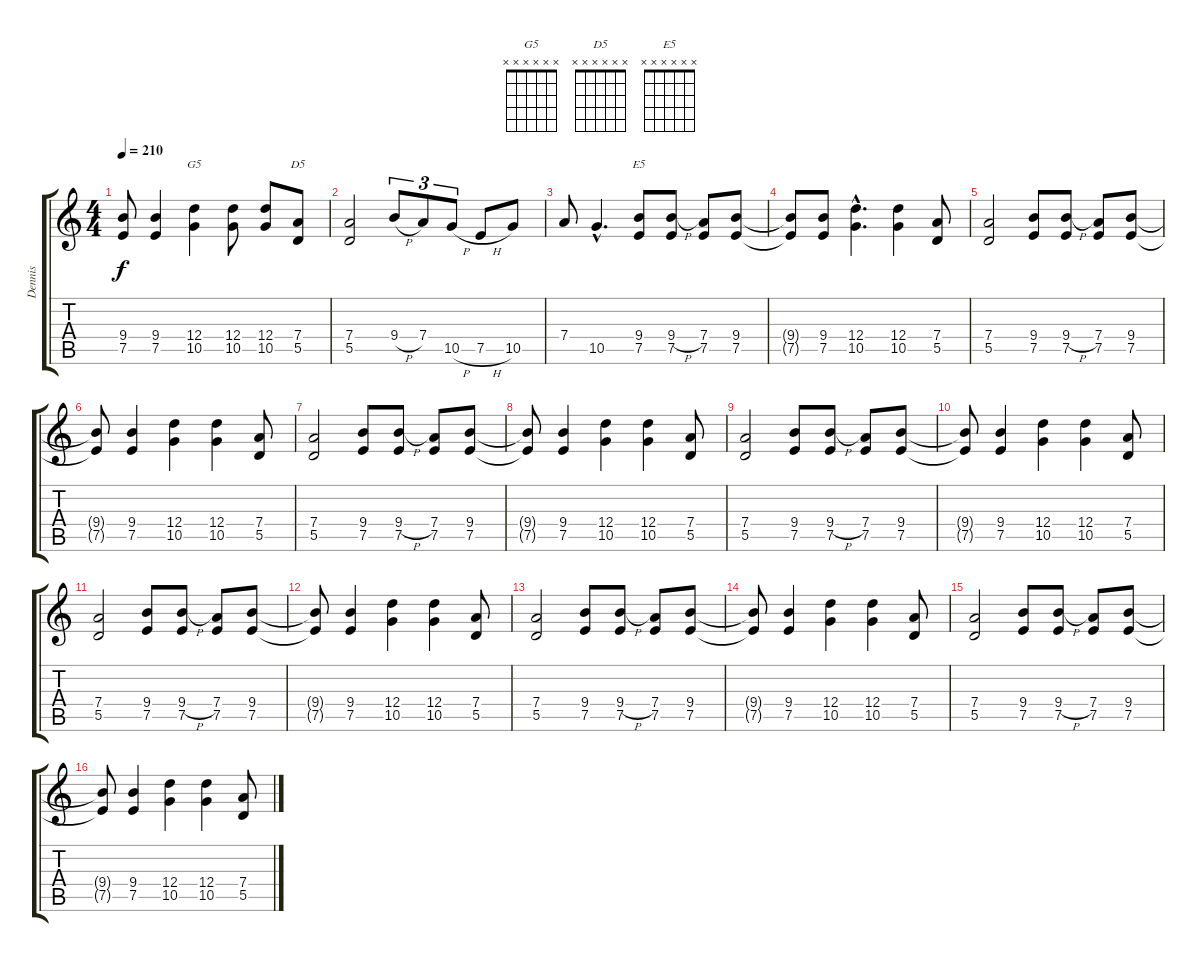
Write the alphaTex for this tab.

\track ("Dennis" "Dennis") {instrument distortionguitar}
\staff {score tabs}
\tuning (E4 B3 G3 D3 A2 E2) {hide}
\chord ("G5" x x x x x x) {firstfret 0}
\chord ("D5" x x x x x x) {firstfret 0}
\chord ("E5" x x x x x x) {firstfret 0}
\ts (4 4)
\tempo 210
\clef g2
\ks c
(9.4{t} 7.5{t}).8{dy f} (9.4 7.5).4 (12.4 10.5).4{ch "G5"} (12.4 10.5).8 (12.4 10.5).8 (7.4 5.5).8{ch "D5"} |
(7.4 5.5).2 9.4{h}.8{tu (3 2)} 7.4.8{tu (3 2)} 10.5{h}.8{tu (3 2)} 7.5{h}.8 10.5.8 |
7.4.8 10.5{hac}.4{d} (9.4 7.5).8{ch "E5"} (9.4{h} 7.5).8 (7.4 7.5).8 (9.4 7.5).8 |
(9.4{t} 7.5{t}).8 (9.4 7.5).8 (12.4{hac} 10.5{hac}).4{d} (12.4 10.5).4 (7.4 5.5).8 |
(7.4 5.5).2 (9.4 7.5).8 (9.4{h} 7.5).8 (7.4 7.5).8 (9.4 7.5).8 |
(9.4{t} 7.5{t}).8 (9.4 7.5).4 (12.4 10.5).4 (12.4 10.5).4 (7.4 5.5).8 |
(7.4 5.5).2 (9.4 7.5).8 (9.4{h} 7.5).8 (7.4 7.5).8 (9.4 7.5).8 |
(9.4{t} 7.5{t}).8 (9.4 7.5).4 (12.4 10.5).4 (12.4 10.5).4 (7.4 5.5).8 |
(7.4 5.5).2 (9.4 7.5).8 (9.4{h} 7.5).8 (7.4 7.5).8 (9.4 7.5).8 |
(9.4{t} 7.5{t}).8 (9.4 7.5).4 (12.4 10.5).4 (12.4 10.5).4 (7.4 5.5).8 |
(7.4 5.5).2 (9.4 7.5).8 (9.4{h} 7.5).8 (7.4 7.5).8 (9.4 7.5).8 |
(9.4{t} 7.5{t}).8 (9.4 7.5).4 (12.4 10.5).4 (12.4 10.5).4 (7.4 5.5).8 |
(7.4 5.5).2 (9.4 7.5).8 (9.4{h} 7.5).8 (7.4 7.5).8 (9.4 7.5).8 |
(9.4{t} 7.5{t}).8 (9.4 7.5).4 (12.4 10.5).4 (12.4 10.5).4 (7.4 5.5).8 |
(7.4 5.5).2 (9.4 7.5).8 (9.4{h} 7.5).8 (7.4 7.5).8 (9.4 7.5).8 |
(9.4{t} 7.5{t}).8 (9.4 7.5).4 (12.4 10.5).4 (12.4 10.5).4 (7.4 5.5).8
